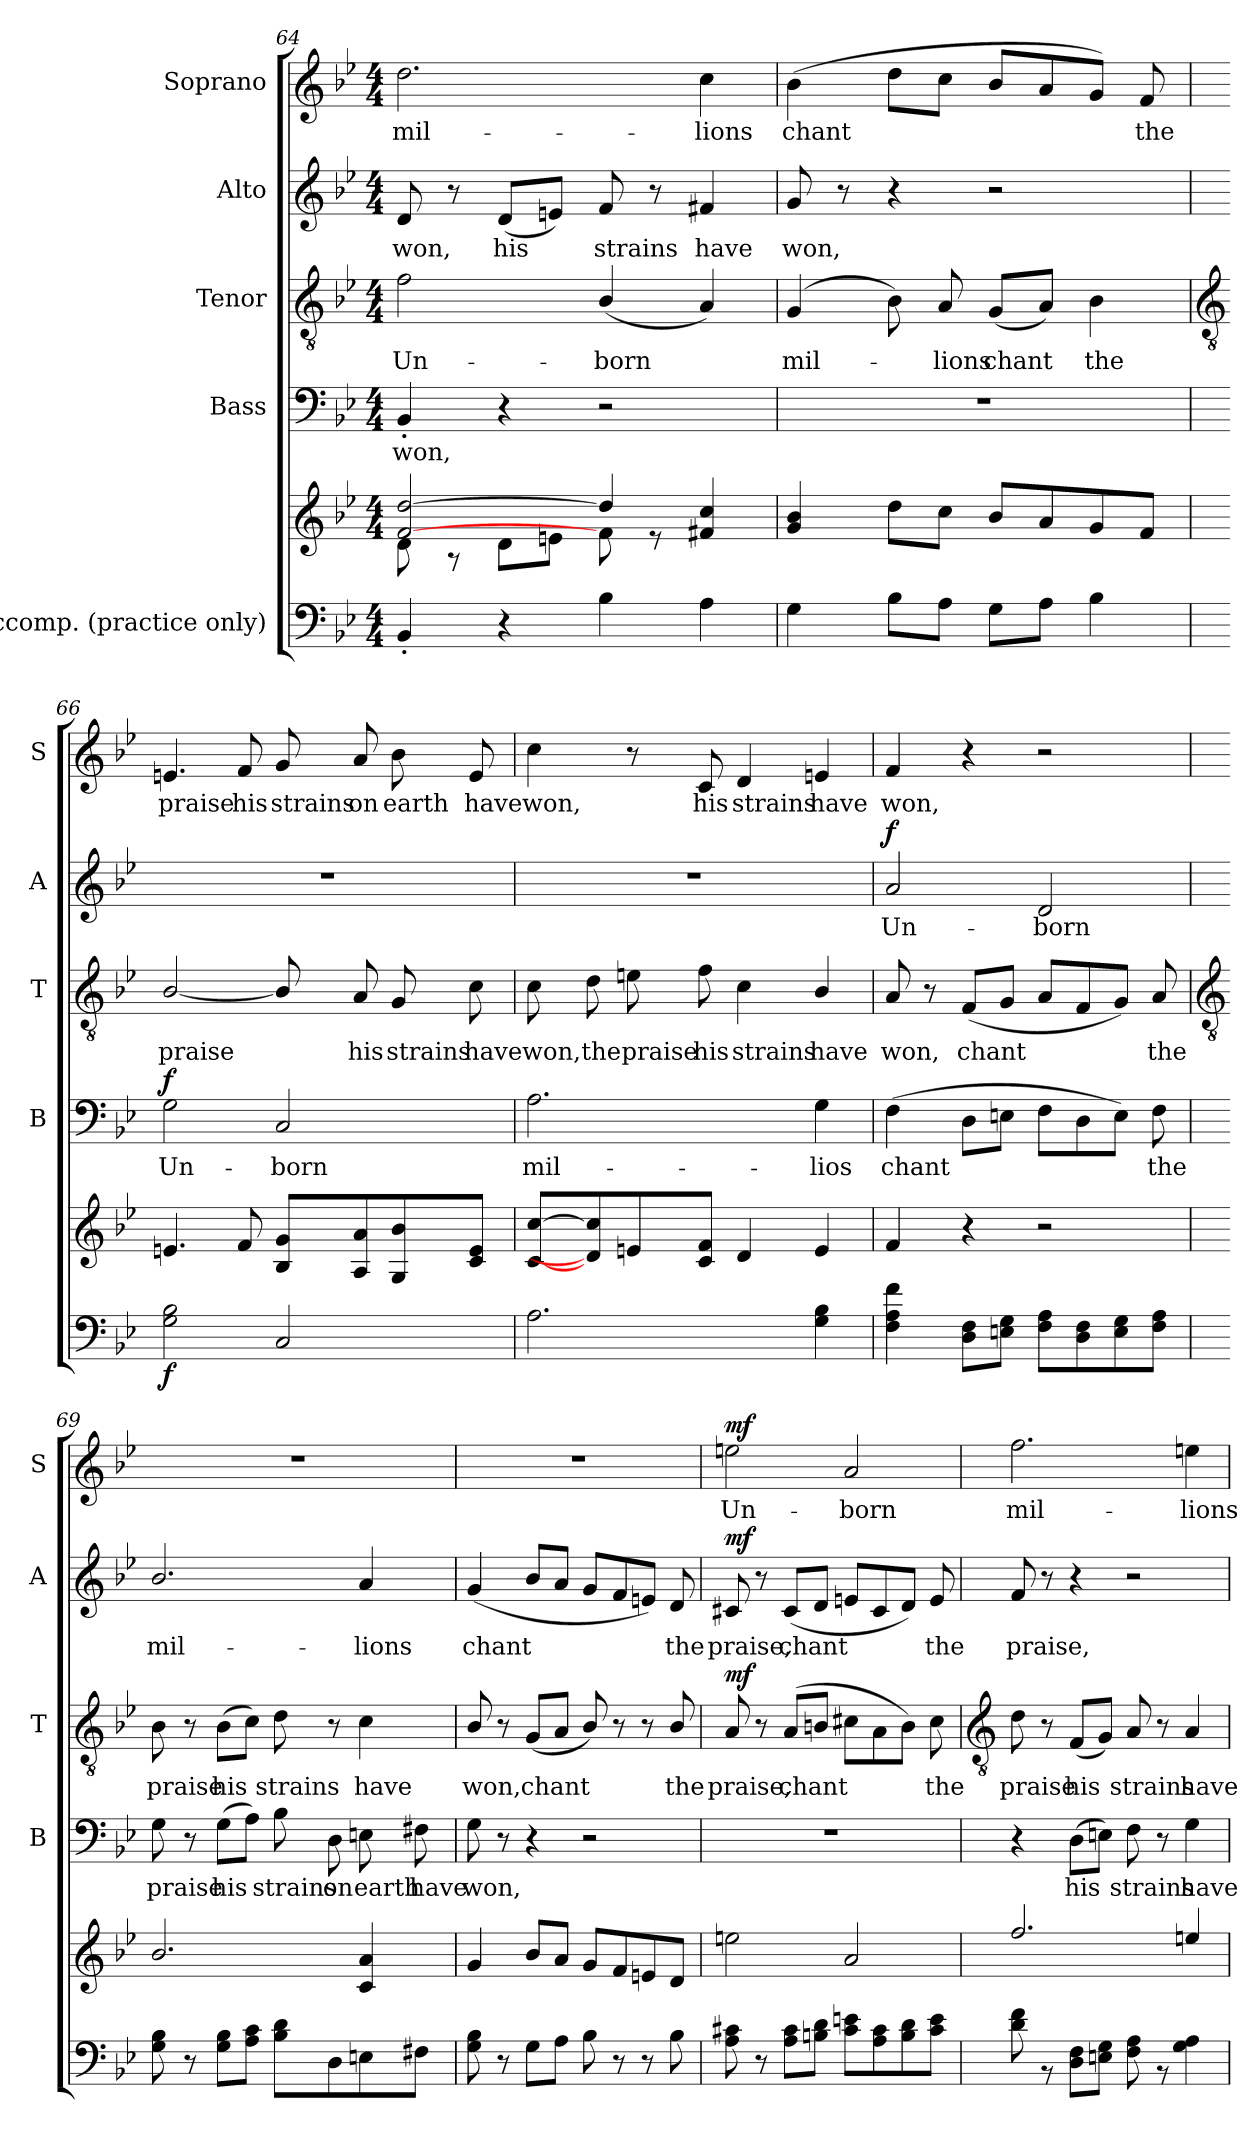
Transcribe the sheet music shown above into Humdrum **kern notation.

**kern	**kern	**dynam	**kern	**text	**dynam	**kern	**text	**dynam	**kern	**text	**dynam	**kern	**text	**dynam
*part5	*part5	*part5	*part4	*part4	*part4	*part3	*part3	*part3	*part2	*part2	*part2	*part1	*part1	*part1
*staff6	*staff5	*staff5/6	*staff4	*staff4	*staff4	*staff3	*staff3	*staff3	*staff2	*staff2	*staff2	*staff1	*staff1	*staff1
*I"Accomp. (practice only)	*	*	*I"Bass	*	*	*I"Tenor	*	*	*I"Alto	*	*	*I"Soprano	*	*
*	*	*	*I'B	*	*	*I'T	*	*	*I'A	*	*	*I'S	*	*
*clefF4	*clefG2	*	*clefF4	*	*	*clefGv2	*	*	*clefG2	*	*	*clefG2	*	*
*k[b-e-]	*k[b-e-]	*	*k[b-e-]	*	*	*k[b-e-]	*	*	*k[b-e-]	*	*	*k[b-e-]	*	*
*B-:	*B-:	*	*B-:	*	*	*B-:	*	*	*B-:	*	*	*B-:	*	*
*M4/4	*M4/4	*	*M4/4	*	*	*M4/4	*	*	*M4/4	*	*	*M4/4	*	*
=64	=64	=64	=64	=64	=64	=64	=64	=64	=64	=64	=64	=64	=64	=64
*	*^	*	*	*	*	*	*	*	*	*	*	*	*	*
!	!	!	!	!	!LO:LY:b	!	!	!LO:LY:b	!	!	!LO:LY:b	!	!	!LO:LY:b	!
4BB-'	[2f/ [2dd/	8d\	.	4BB-'	won,	.	2f	Un-	.	8d	won,	.	2.dd	mil-	.
.	.	8r	.	.	.	.	.	.	.	8r	.	.	.	.	.
!	!	!	!	!	!	!	!	!	!	!	!LO:LY:b	!	!	!	!
4r	.	8d\L	.	4r	.	.	.	.	.	(<8dL	his	.	.	.	.
.	.	8en\J	.	.	.	.	.	.	.	8enJ)	.	.	.	.	.
!	!	!	!	!	!	!	!	!LO:LY:b	!	!	!LO:LY:b	!	!	!	!
4B-\	4dd/]	8f\	.	2r	.	.	(<4B-/	-born	.	8f	strains	.	.	.	.
.	.	8r	.	.	.	.	.	.	.	8r	.	.	.	.	.
!	!	!	!	!	!	!	!	!	!	!	!LO:LY:b	!	!	!LO:LY:b	!
4A	4f#X/ 4cc/	4ryy	.	.	.	.	4A)	.	.	4f#X	have	.	4cc	-lions	.
=65	=65	=65	=65	=65	=65	=65	=65	=65	=65	=65	=65	=65	=65	=65	=65
!	!	!	!	!	!	!	!	!LO:LY:b	!	!	!LO:LY:b	!	!	!LO:LY:b	!
4G	4g/ 4b-/	8ryy	.	1r	.	.	(<4G	mil-	.	8g	won,	.	(<4b-	chant	.
.	.	2..ryy	.	.	.	.	.	.	.	8r	.	.	.	.	.
8B-L	8dd\L	.	.	.	.	.	8B-)	.	.	4r	.	.	8ddL	.	.
!	!	!	!	!	!	!	!	!LO:LY:b	!	!	!	!	!	!	!
8AJ	8cc\J	.	.	.	.	.	8A	lions	.	.	.	.	8ccJ	.	.
!	!	!	!	!	!	!	!	!LO:LY:b	!	!	!	!	!	!	!
8GL	8b-/L	.	.	.	.	.	(<8GL	chant	.	2r	.	.	8b-L	.	.
8AJ	8a/	.	.	.	.	.	8AJ)	.	.	.	.	.	8a	.	.
!	!	!	!	!	!	!	!	!LO:LY:b	!	!	!	!	!	!	!
4B-	8g/	.	.	.	.	.	4B-	the	.	.	.	.	8gJ)	.	.
!	!	!	!	!	!	!	!	!	!	!	!	!	!	!LO:LY:b	!
.	8f/J	.	.	.	.	.	.	.	.	.	.	.	8f	the	.
*	*v	*v	*	*	*	*	*	*	*	*	*	*	*	*	*
!!LO:LB:g=z
=66	=66	=66	=66	=66	=66	=66	=66	=66	=66	=66	=66	=66	=66	=66
*	*	*	*	*	*	*clefGv2	*	*	*	*	*	*	*	*
!	!	!LO:DY:b=2	!	!LO:LY:b	!LO:DY:b	!	!LO:LY:b	!	!	!	!	!	!LO:LY:b	!
2G 2B-	4.en	f	2G	Un-	f	[2B-/	praise	.	1r	.	.	4.en	praise	.
!	!	!	!	!	!	!	!	!	!	!	!	!	!LO:LY:b	!
.	8f	.	.	.	.	.	.	.	.	.	.	8f	his	.
!	!	!	!	!LO:LY:b	!	!	!	!	!	!	!	!	!LO:LY:b	!
2C	8B- 8gL	.	2C	-born	.	8B-/]	.	.	.	.	.	8g	strains	.
!	!	!	!	!	!	!	!LO:LY:b	!	!	!	!	!	!LO:LY:b	!
.	8A 8a	.	.	.	.	8A	his	.	.	.	.	8a	on	.
!	!	!	!	!	!	!	!LO:LY:b	!	!	!	!	!	!LO:LY:b	!
.	8G 8b-	.	.	.	.	8G	strains	.	.	.	.	8b-	earth	.
!	!	!	!	!	!	!	!LO:LY:b	!	!	!	!	!	!LO:LY:b	!
.	8c 8eJ	.	.	.	.	8c	have	.	.	.	.	8e	have	.
=67	=67	=67	=67	=67	=67	=67	=67	=67	=67	=67	=67	=67	=67	=67
!	!	!	!	!LO:LY:b	!	!	!LO:LY:b	!	!	!	!	!	!LO:LY:b	!
2.A	[8c [8ccL	.	2.A	mil-	.	8c	won,	.	1r	.	.	4cc	won,	.
!	!	!	!	!	!	!	!LO:LY:b	!	!	!	!	!	!	!
.	8d] 8cc]	.	.	.	.	8d	the	.	.	.	.	.	.	.
!	!	!	!	!	!	!	!LO:LY:b	!	!	!	!	!	!	!
.	8en	.	.	.	.	8en	praise	.	.	.	.	8r	.	.
!	!	!	!	!	!	!	!LO:LY:b	!	!	!	!	!	!LO:LY:b	!
.	8c 8fJ	.	.	.	.	8f	his	.	.	.	.	8c	his	.
!	!	!	!	!	!	!	!LO:LY:b	!	!	!	!	!	!LO:LY:b	!
.	4d	.	.	.	.	4c	strains	.	.	.	.	4d	strains	.
!	!	!	!	!LO:LY:b	!	!	!LO:LY:b	!	!	!	!	!	!LO:LY:b	!
4G 4B-	4e	.	4G	-lios	.	4B-/	have	.	.	.	.	4en	have	.
=68	=68	=68	=68	=68	=68	=68	=68	=68	=68	=68	=68	=68	=68	=68
!	!	!	!	!LO:LY:b	!	!	!LO:LY:b	!	!	!LO:LY:b	!LO:DY:b	!	!LO:LY:b	!
4F 4A 4f	4f	.	(>4F	chant	.	8A	won,	.	2a	Un-	f	4f	won,	.
.	.	.	.	.	.	8r	.	.	.	.	.	.	.	.
!	!	!	!	!	!	!	!LO:LY:b	!	!	!	!	!	!	!
8D 8FL	4r	.	8DL	.	.	(<8FL	chant	.	.	.	.	4r	.	.
8En 8GJ	.	.	8EnJ	.	.	8GJ	.	.	.	.	.	.	.	.
!	!	!	!	!	!	!	!	!	!	!LO:LY:b	!	!	!	!
8F 8AL	2r	.	8FL	.	.	8AL	.	.	2d	-born	.	2r	.	.
8D 8F	.	.	8D	.	.	8F	.	.	.	.	.	.	.	.
8E 8G	.	.	8EJ)	.	.	8GJ)	.	.	.	.	.	.	.	.
!	!	!	!	!LO:LY:b	!	!	!LO:LY:b	!	!	!	!	!	!	!
8F 8AJ	.	.	8F	the	.	8A	the	.	.	.	.	.	.	.
!!LO:LB:g=z
=69	=69	=69	=69	=69	=69	=69	=69	=69	=69	=69	=69	=69	=69	=69
*	*	*	*	*	*	*clefGv2	*	*	*	*	*	*	*	*
!	!	!	!	!LO:LY:b	!	!	!LO:LY:b	!	!	!LO:LY:b	!	!	!	!
8G 8B-	2.b-/	.	8G	praise	.	8B-	praise	.	2.b-/	mil-	.	1r	.	.
8r	.	.	8r	.	.	8r	.	.	.	.	.	.	.	.
!	!	!	!	!LO:LY:b	!	!	!LO:LY:b	!	!	!	!	!	!	!
8G 8B-L	.	.	(>8GL	his	.	(>8B-L	his	.	.	.	.	.	.	.
8A 8cJ	.	.	8AJ)	.	.	8cJ)	.	.	.	.	.	.	.	.
!	!	!	!	!LO:LY:b	!	!	!LO:LY:b	!	!	!	!	!	!	!
8B- 8dL	.	.	8B-	strains	.	8d	strains	.	.	.	.	.	.	.
!	!	!	!	!LO:LY:b	!	!	!	!	!	!	!	!	!	!
8D	.	.	8D	on	.	8r	.	.	.	.	.	.	.	.
!	!	!	!	!LO:LY:b	!	!	!LO:LY:b	!	!	!LO:LY:b	!	!	!	!
8En	4c 4a	.	8En	earth	.	4c	have	.	4a	-lions	.	.	.	.
!	!	!	!	!LO:LY:b	!	!	!	!	!	!	!	!	!	!
8F#XJ	.	.	8F#X	have	.	.	.	.	.	.	.	.	.	.
=70	=70	=70	=70	=70	=70	=70	=70	=70	=70	=70	=70	=70	=70	=70
!	!	!	!	!LO:LY:b	!	!	!LO:LY:b	!	!	!LO:LY:b	!	!	!	!
8G 8B-	4g	.	8G	won,	.	8B-/	won,	.	(<4g	chant	.	1r	.	.
8r	.	.	8r	.	.	8r	.	.	.	.	.	.	.	.
!	!	!	!	!	!	!	!LO:LY:b	!	!	!	!	!	!	!
8GL	8b-L	.	4r	.	.	(<8GL	chant	.	8b-L	.	.	.	.	.
8AJ	8aJ	.	.	.	.	8AJ	.	.	8aJ	.	.	.	.	.
8B-\	8gL	.	2r	.	.	8B-/)	.	.	8gL	.	.	.	.	.
8r	8f	.	.	.	.	8r	.	.	8f	.	.	.	.	.
8r	8en	.	.	.	.	8r	.	.	8enJ)	.	.	.	.	.
!	!	!	!	!	!	!	!LO:LY:b	!	!	!LO:LY:b	!	!	!	!
8B-\	8dJ	.	.	.	.	8B-/	the	.	8d	the	.	.	.	.
=71	=71	=71	=71	=71	=71	=71	=71	=71	=71	=71	=71	=71	=71	=71
!	!	!LO:DY:b=2	!	!	!	!	!LO:LY:b	!	!	!LO:LY:b	!	!	!LO:LY:b	!
!	!	!LO:DY:n=1:b	!	!	!	!	!	!LO:DY:b	!	!	!LO:DY:b	!	!	!LO:DY:b
8A 8c#X	2een\	mf mf	1r	.	.	8A	praise,	mf	8c#X	praise,	mf	2een	Un-	mf
8r	.	.	.	.	.	8r	.	.	8r	.	.	.	.	.
!	!	!	!	!	!	!	!LO:LY:b	!	!	!LO:LY:b	!	!	!	!
8A 8c#L	.	.	.	.	.	(>8AL	chant	.	(<8c#L	chant	.	.	.	.
8Bn 8dJ	.	.	.	.	.	8BnJ	.	.	8dJ	.	.	.	.	.
!	!	!	!	!	!	!	!	!	!	!	!	!	!LO:LY:b	!
8c# 8enL	2a	.	.	.	.	8c#XL	.	.	8enL	.	.	2a	-born	.
8A 8c#	.	.	.	.	.	8A	.	.	8c#	.	.	.	.	.
8B 8d	.	.	.	.	.	8BJ)	.	.	8dJ)	.	.	.	.	.
!	!	!	!	!	!	!	!LO:LY:b	!	!	!LO:LY:b	!	!	!	!
8c# 8eJ	.	.	.	.	.	8c#	the	.	8e	the	.	.	.	.
!!LO:LB:g=z
=72	=72	=72	=72	=72	=72	=72	=72	=72	=72	=72	=72	=72	=72	=72
*	*	*	*	*	*	*clefGv2	*	*	*	*	*	*	*	*
*^	*^	*	*	*	*	*	*	*	*	*	*	*	*	*
!	!	!	!	!	!	!	!	!	!LO:LY:b	!	!	!LO:LY:b	!	!	!LO:LY:b	!
1ryy	8d\ 8f\	2.ff	1ryy	.	4r	.	.	8d	praise	.	8f	praise,	.	2.ff	mil-	.
.	8r	.	.	.	.	.	.	8r	.	.	8r	.	.	.	.	.
!	!	!	!	!	!	!LO:LY:b	!	!	!LO:LY:b	!	!	!	!	!	!	!
.	8D\ 8F\L	.	.	.	(>8DL	his	.	(<8FL	his	.	4r	.	.	.	.	.
.	8En\ 8G\J	.	.	.	8EnJ)	.	.	8GJ)	.	.	.	.	.	.	.	.
!	!	!	!	!	!	!LO:LY:b	!	!	!LO:LY:b	!	!	!	!	!	!	!
.	8F\ 8A\	.	.	.	8F	strains	.	8A	strains	.	2r	.	.	.	.	.
.	8r	.	.	.	8r	.	.	8r	.	.	.	.	.	.	.	.
!	!	!	!	!	!	!LO:LY:b	!	!	!LO:LY:b	!	!	!	!	!	!LO:LY:b	!
.	4G\ 4A\	4een	.	.	4G	have	.	4A	have	.	.	.	.	4een	-lions	.
*v	*v	*	*	*	*	*	*	*	*	*	*	*	*	*	*	*
*	*v	*v	*	*	*	*	*	*	*	*	*	*	*	*	*
=	=	=	=	=	=	=	=	=	=	=	=	=	=	=
*-	*-	*-	*-	*-	*-	*-	*-	*-	*-	*-	*-	*-	*-	*-
